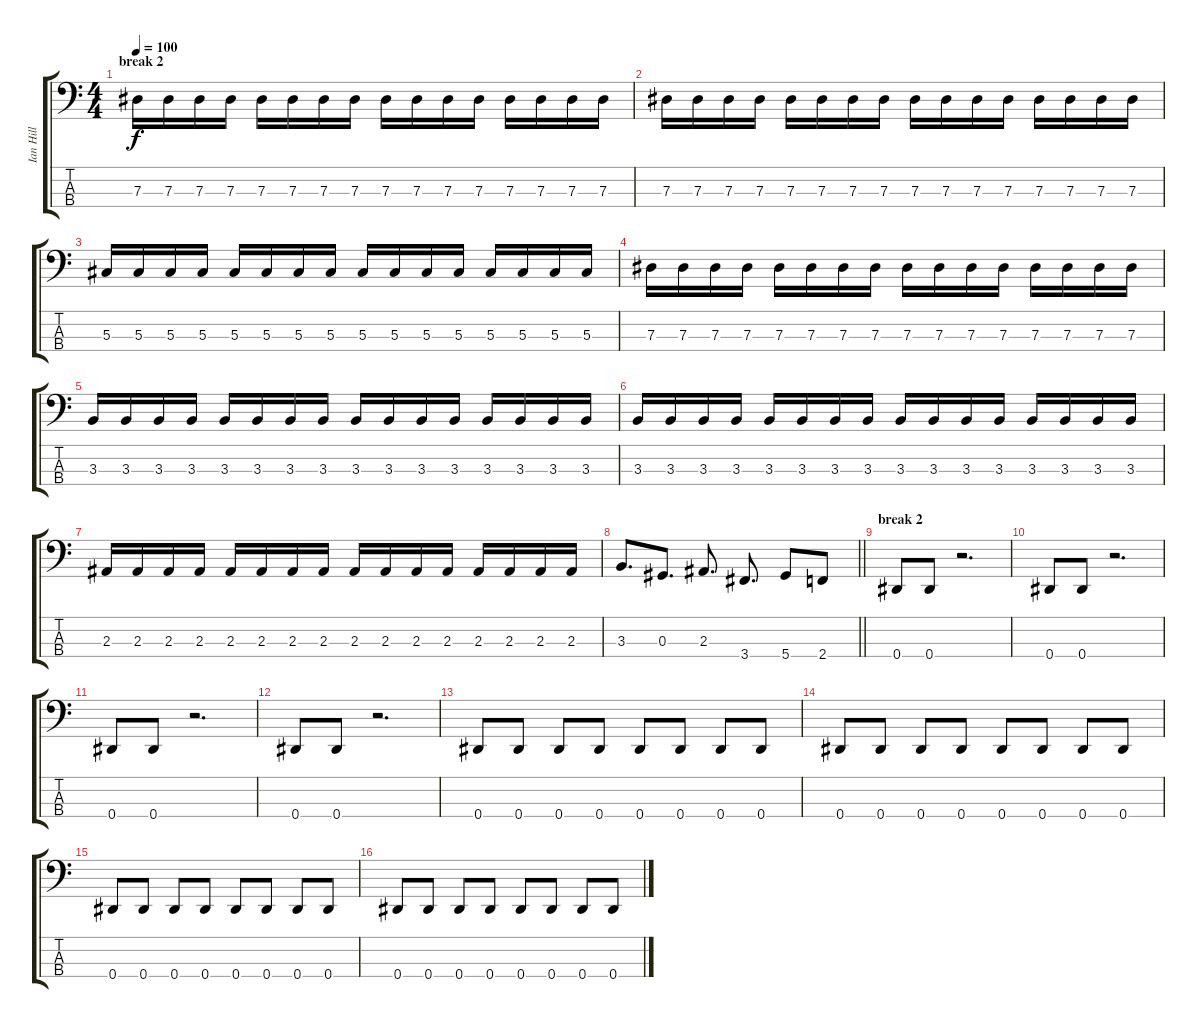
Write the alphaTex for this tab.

\track ("Ian Hill" "Ian Hill") {instrument electricbassfinger}
\staff {score tabs}
\tuning (Gb2 Db2 Ab1 Eb1) {hide}
\ts (4 4)
\section ("" "break 2")
\tempo 100
\clef f4
\ks c
7.3.16{dy f} 7.3.16 7.3.16 7.3.16 7.3.16 7.3.16 7.3.16 7.3.16 7.3.16 7.3.16 7.3.16 7.3.16 7.3.16 7.3.16 7.3.16 7.3.16 |
7.3.16 7.3.16 7.3.16 7.3.16 7.3.16 7.3.16 7.3.16 7.3.16 7.3.16 7.3.16 7.3.16 7.3.16 7.3.16 7.3.16 7.3.16 7.3.16 |
5.3.16 5.3.16 5.3.16 5.3.16 5.3.16 5.3.16 5.3.16 5.3.16 5.3.16 5.3.16 5.3.16 5.3.16 5.3.16 5.3.16 5.3.16 5.3.16 |
7.3.16 7.3.16 7.3.16 7.3.16 7.3.16 7.3.16 7.3.16 7.3.16 7.3.16 7.3.16 7.3.16 7.3.16 7.3.16 7.3.16 7.3.16 7.3.16 |
3.3.16 3.3.16 3.3.16 3.3.16 3.3.16 3.3.16 3.3.16 3.3.16 3.3.16 3.3.16 3.3.16 3.3.16 3.3.16 3.3.16 3.3.16 3.3.16 |
3.3.16 3.3.16 3.3.16 3.3.16 3.3.16 3.3.16 3.3.16 3.3.16 3.3.16 3.3.16 3.3.16 3.3.16 3.3.16 3.3.16 3.3.16 3.3.16 |
2.3.16 2.3.16 2.3.16 2.3.16 2.3.16 2.3.16 2.3.16 2.3.16 2.3.16 2.3.16 2.3.16 2.3.16 2.3.16 2.3.16 2.3.16 2.3.16 |
\barLineRight lightlight
3.3.8{d} 0.3.8{d} 2.3.8{d} 3.4.8{d} 5.4.8 2.4.8 |
\section ("" "break 2")
0.4.8 0.4.8 r.2{d} |
0.4.8 0.4.8 r.2{d} |
0.4.8 0.4.8 r.2{d} |
0.4.8 0.4.8 r.2{d} |
0.4.8 0.4.8 0.4.8 0.4.8 0.4.8 0.4.8 0.4.8 0.4.8 |
0.4.8 0.4.8 0.4.8 0.4.8 0.4.8 0.4.8 0.4.8 0.4.8 |
0.4.8 0.4.8 0.4.8 0.4.8 0.4.8 0.4.8 0.4.8 0.4.8 |
0.4.8 0.4.8 0.4.8 0.4.8 0.4.8 0.4.8 0.4.8 0.4.8
